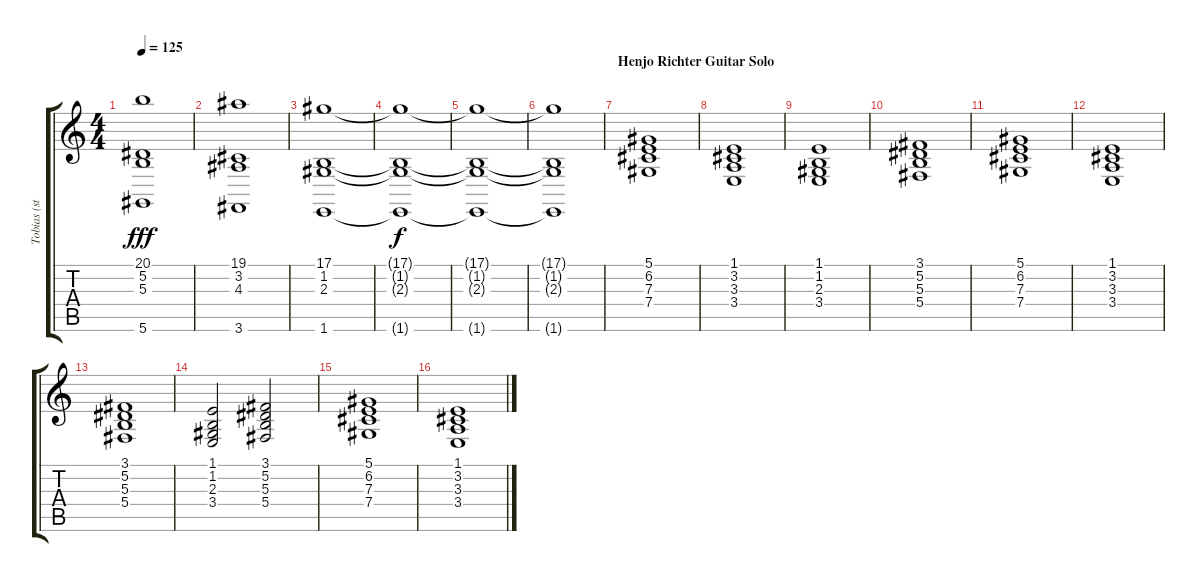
\track ("Tobias (strings)" "Tobias (st") {instrument stringensemble1}
\staff {score tabs}
\tuning (Eb4 Bb3 Gb3 Db3 Ab2 Eb2) {hide}
\ts (4 4)
\tempo 125
\clef g2
\ks c
(20.1 5.2 5.3 5.6).1{dy fff} |
(19.1 3.2 4.3 3.6).1 |
(17.1 1.2 2.3 1.6).1 |
(17.1{t} 1.2{t} 2.3{t} 1.6{t}).1{dy f} |
(17.1{t} 1.2{t} 2.3{t} 1.6{t}).1 |
(17.1{t} 1.2{t} 2.3{t} 1.6{t}).1 |
\section ("" "Henjo Richter Guitar Solo")
(5.1 6.2 7.3 7.4).1 |
(1.1 3.2 3.3 3.4).1 |
(1.1 1.2 2.3 3.4).1 |
(3.1 5.2 5.3 5.4).1 |
(5.1 6.2 7.3 7.4).1 |
(1.1 3.2 3.3 3.4).1 |
(3.1 5.2 5.3 5.4).1 |
(1.1 1.2 2.3 3.4).2 (3.1 5.2 5.3 5.4).2 |
(5.1 6.2 7.3 7.4).1 |
(1.1 3.2 3.3 3.4).1
